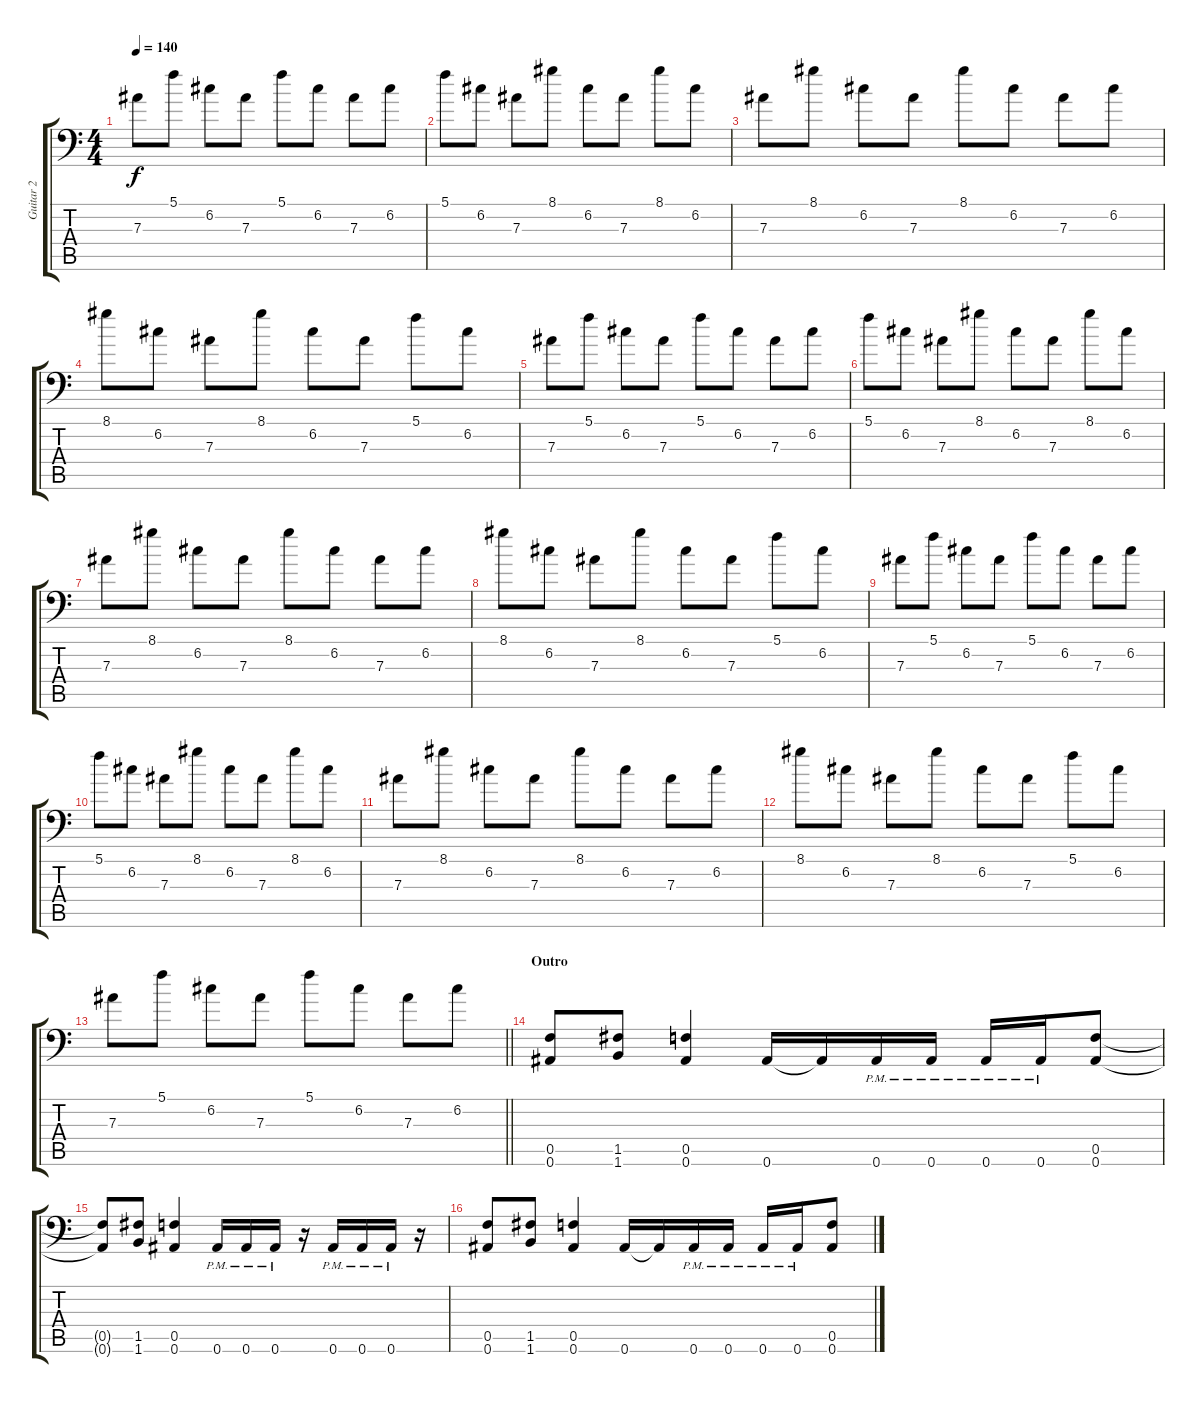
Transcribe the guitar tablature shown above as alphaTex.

\track ("Guitar 2" "Guitar 2") {instrument distortionguitar}
\staff {score tabs}
\tuning (C4 G3 Eb3 Bb2 F2 Bb1) {hide}
\ts (4 4)
\tempo 140
\clef f4
\ks c
7.3.8{dy f} 5.1.8 6.2.8 7.3.8 5.1.8 6.2.8 7.3.8 6.2.8 |
5.1.8 6.2.8 7.3.8 8.1.8 6.2.8 7.3.8 8.1.8 6.2.8 |
7.3.8 8.1.8 6.2.8 7.3.8 8.1.8 6.2.8 7.3.8 6.2.8 |
8.1.8 6.2.8 7.3.8 8.1.8 6.2.8 7.3.8 5.1.8 6.2.8 |
7.3.8 5.1.8 6.2.8 7.3.8 5.1.8 6.2.8 7.3.8 6.2.8 |
5.1.8 6.2.8 7.3.8 8.1.8 6.2.8 7.3.8 8.1.8 6.2.8 |
7.3.8 8.1.8 6.2.8 7.3.8 8.1.8 6.2.8 7.3.8 6.2.8 |
8.1.8 6.2.8 7.3.8 8.1.8 6.2.8 7.3.8 5.1.8 6.2.8 |
7.3.8 5.1.8 6.2.8 7.3.8 5.1.8 6.2.8 7.3.8 6.2.8 |
5.1.8 6.2.8 7.3.8 8.1.8 6.2.8 7.3.8 8.1.8 6.2.8 |
7.3.8 8.1.8 6.2.8 7.3.8 8.1.8 6.2.8 7.3.8 6.2.8 |
8.1.8 6.2.8 7.3.8 8.1.8 6.2.8 7.3.8 5.1.8 6.2.8 |
\barLineRight lightlight
7.3.8 5.1.8 6.2.8 7.3.8 5.1.8 6.2.8 7.3.8 6.2.8 |
\section ("" "Outro")
(0.5 0.6).8 (1.5 1.6).8 (0.5 0.6).4 0.6.16 0.6{t}.16 0.6{pm}.16 0.6{pm}.16 0.6{pm}.16 0.6{pm}.16 (0.5 0.6).8 |
(0.5{t} 0.6{t}).8 (1.5 1.6).8 (0.5 0.6).4 0.6{pm}.16 0.6{pm}.16 0.6{pm}.16 r.16 0.6{pm}.16 0.6{pm}.16 0.6{pm}.16 r.16 |
(0.5 0.6).8 (1.5 1.6).8 (0.5 0.6).4 0.6.16 0.6{t}.16 0.6{pm}.16 0.6{pm}.16 0.6{pm}.16 0.6{pm}.16 (0.5 0.6).8
